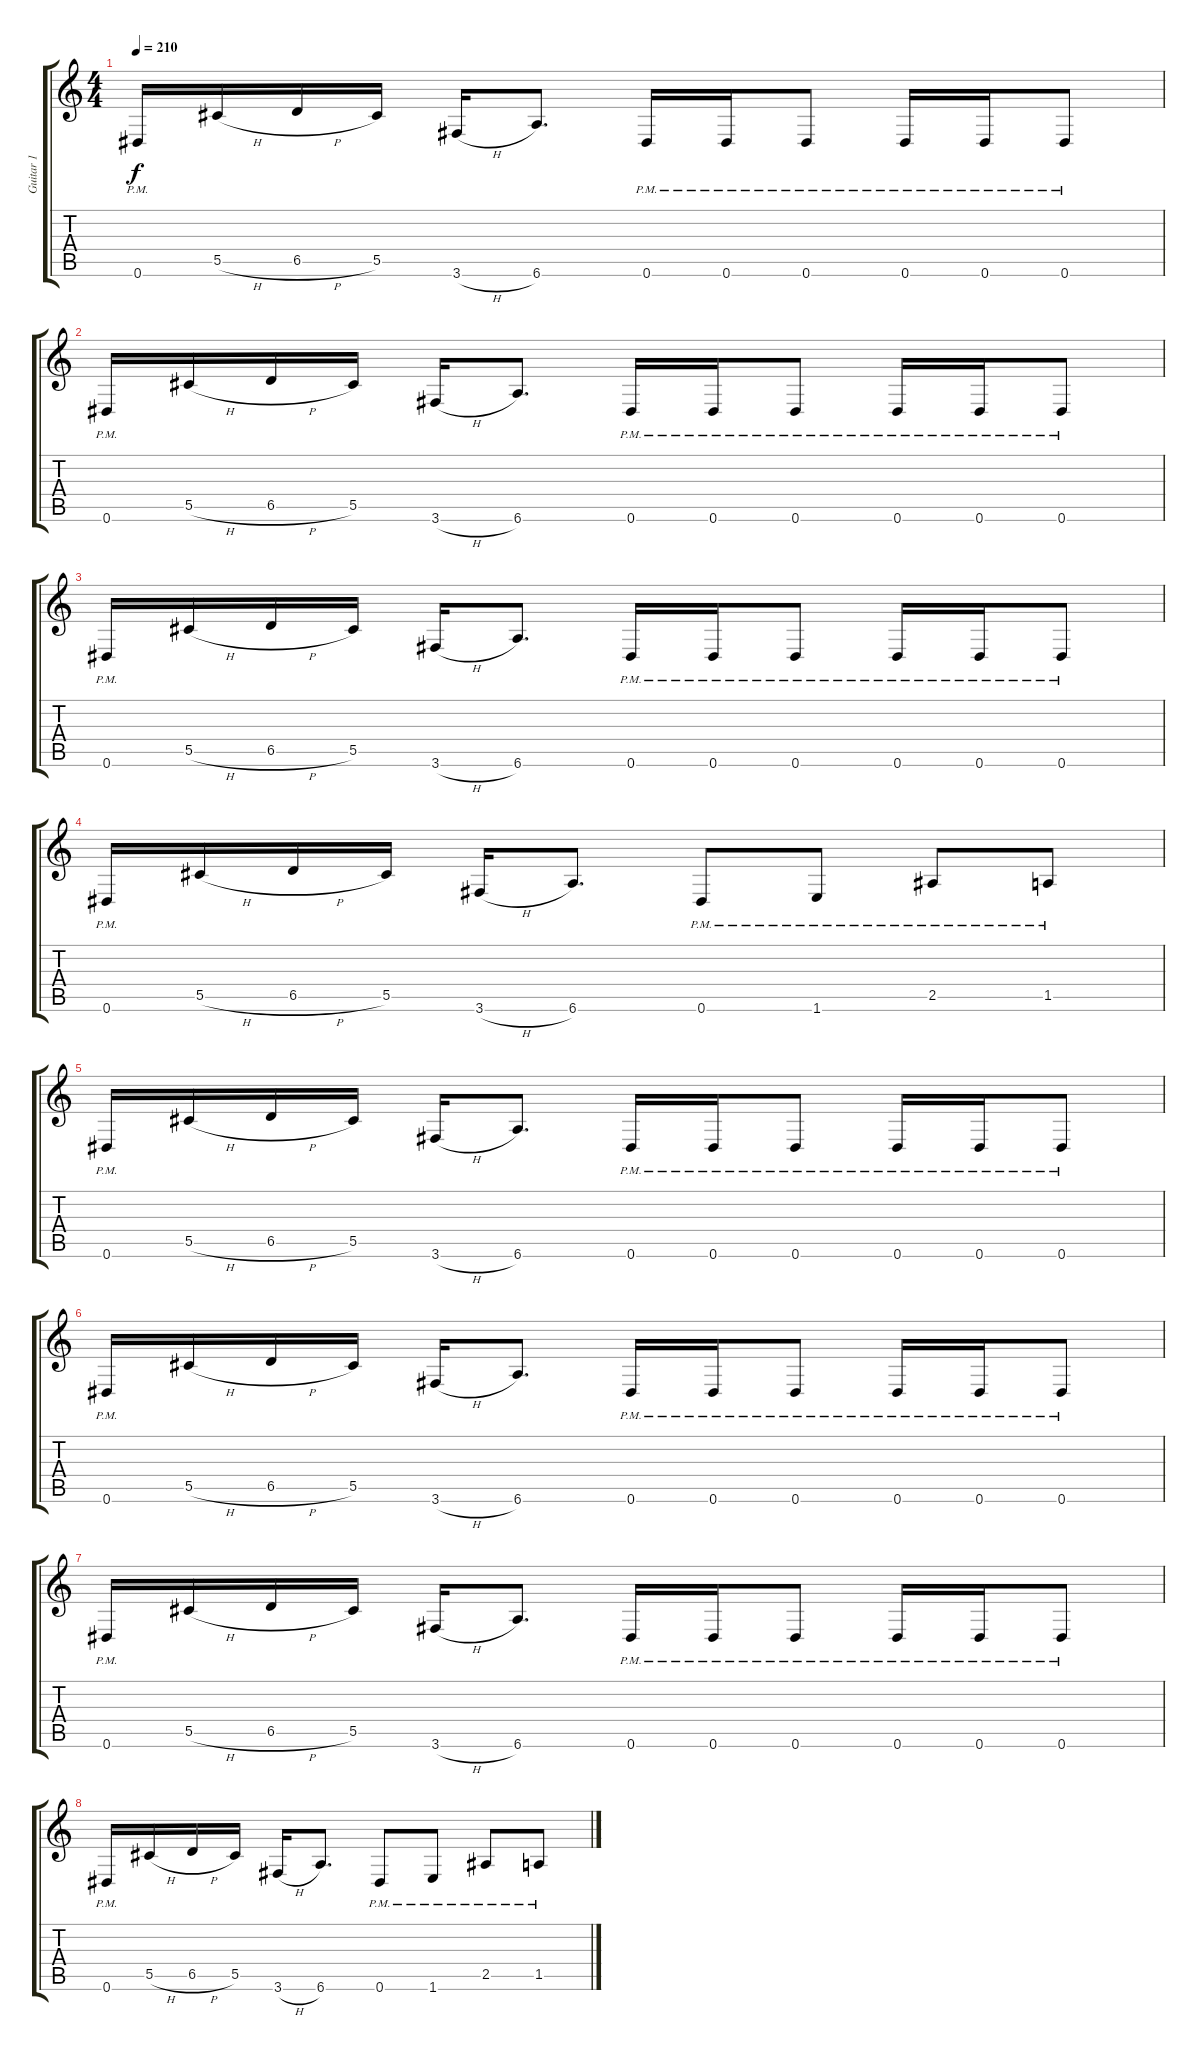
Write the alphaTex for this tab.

\track ("Guitar 1" "Guitar 1") {instrument distortionguitar}
\staff {score tabs}
\tuning (Eb4 Bb3 Gb3 Db3 Ab2 Eb2) {hide}
\ts (4 4)
\tempo 210
\clef g2
\ks c
0.6{pm}.16{dy f} 5.5{h}.16 6.5{h}.16 5.5.16 3.6{h}.16 6.6.8{d} 0.6{pm}.16 0.6{pm}.16 0.6{pm}.8 0.6{pm}.16 0.6{pm}.16 0.6{pm}.8 |
0.6{pm}.16 5.5{h}.16 6.5{h}.16 5.5.16 3.6{h}.16 6.6.8{d} 0.6{pm}.16 0.6{pm}.16 0.6{pm}.8 0.6{pm}.16 0.6{pm}.16 0.6{pm}.8 |
0.6{pm}.16 5.5{h}.16 6.5{h}.16 5.5.16 3.6{h}.16 6.6.8{d} 0.6{pm}.16 0.6{pm}.16 0.6{pm}.8 0.6{pm}.16 0.6{pm}.16 0.6{pm}.8 |
0.6{pm}.16 5.5{h}.16 6.5{h}.16 5.5.16 3.6{h}.16 6.6.8{d} 0.6{pm}.8 1.6{pm}.8 2.5{pm}.8 1.5{pm}.8 |
0.6{pm}.16 5.5{h}.16 6.5{h}.16 5.5.16 3.6{h}.16 6.6.8{d} 0.6{pm}.16 0.6{pm}.16 0.6{pm}.8 0.6{pm}.16 0.6{pm}.16 0.6{pm}.8 |
0.6{pm}.16 5.5{h}.16 6.5{h}.16 5.5.16 3.6{h}.16 6.6.8{d} 0.6{pm}.16 0.6{pm}.16 0.6{pm}.8 0.6{pm}.16 0.6{pm}.16 0.6{pm}.8 |
0.6{pm}.16 5.5{h}.16 6.5{h}.16 5.5.16 3.6{h}.16 6.6.8{d} 0.6{pm}.16 0.6{pm}.16 0.6{pm}.8 0.6{pm}.16 0.6{pm}.16 0.6{pm}.8 |
0.6{pm}.16 5.5{h}.16 6.5{h}.16 5.5.16 3.6{h}.16 6.6.8{d} 0.6{pm}.8 1.6{pm}.8 2.5{pm}.8 1.5{pm}.8
